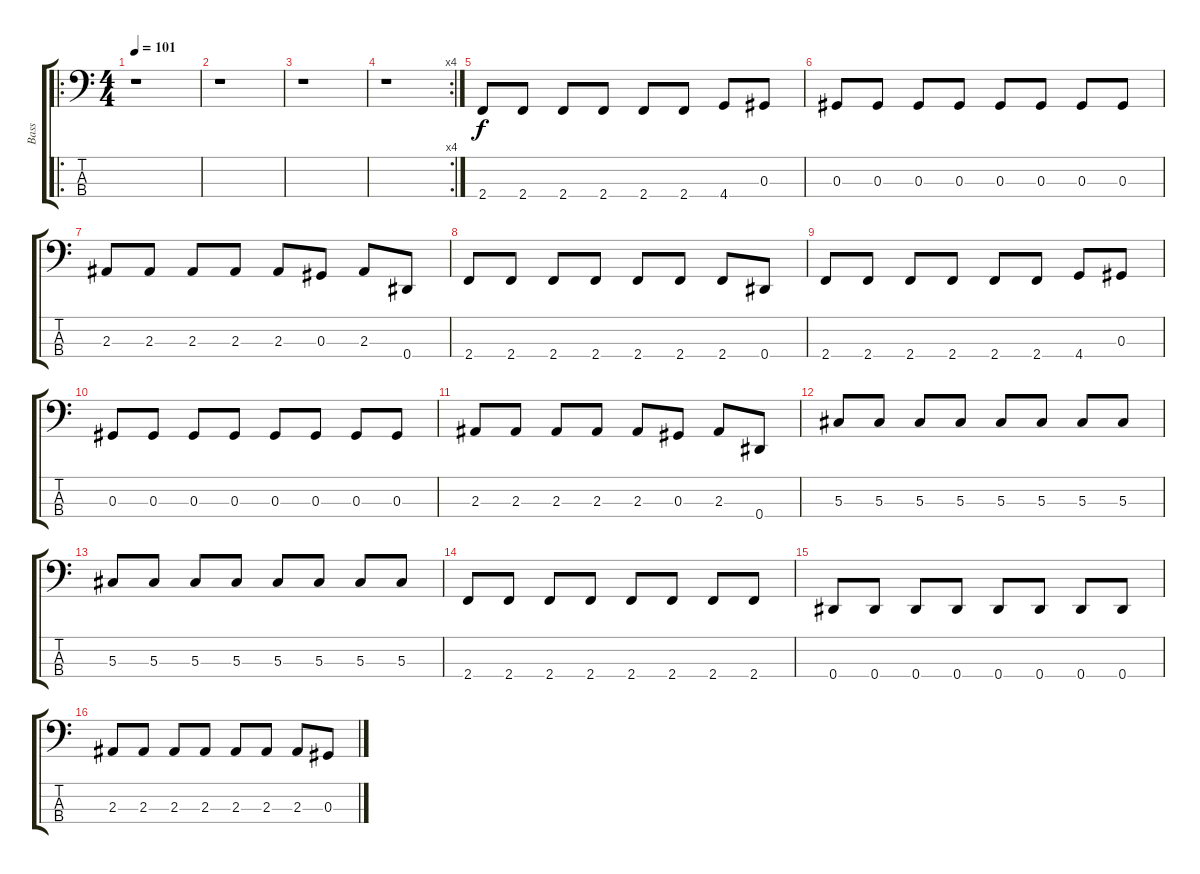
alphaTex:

\track ("Bass" "Bass") {instrument electricbassfinger}
\staff {score tabs}
\tuning (Gb2 Db2 Ab1 Eb1) {hide}
\ro
\ts (4 4)
\tempo 101
\clef f4
\ks c
r.1{dy f instrument electricbassfinger} |
r.1 |
r.1 |
\rc 4
r.1 |
2.4.8 2.4.8 2.4.8 2.4.8 2.4.8 2.4.8 4.4.8 0.3.8 |
0.3.8 0.3.8 0.3.8 0.3.8 0.3.8 0.3.8 0.3.8 0.3.8 |
2.3.8 2.3.8 2.3.8 2.3.8 2.3.8 0.3.8 2.3.8 0.4.8 |
2.4.8 2.4.8 2.4.8 2.4.8 2.4.8 2.4.8 2.4.8 0.4.8 |
2.4.8 2.4.8 2.4.8 2.4.8 2.4.8 2.4.8 4.4.8 0.3.8 |
0.3.8 0.3.8 0.3.8 0.3.8 0.3.8 0.3.8 0.3.8 0.3.8 |
2.3.8 2.3.8 2.3.8 2.3.8 2.3.8 0.3.8 2.3.8 0.4.8 |
5.3.8 5.3.8 5.3.8 5.3.8 5.3.8 5.3.8 5.3.8 5.3.8 |
5.3.8 5.3.8 5.3.8 5.3.8 5.3.8 5.3.8 5.3.8 5.3.8 |
2.4.8 2.4.8 2.4.8 2.4.8 2.4.8 2.4.8 2.4.8 2.4.8 |
0.4.8 0.4.8 0.4.8 0.4.8 0.4.8 0.4.8 0.4.8 0.4.8 |
2.3.8 2.3.8 2.3.8 2.3.8 2.3.8 2.3.8 2.3.8 0.3.8
